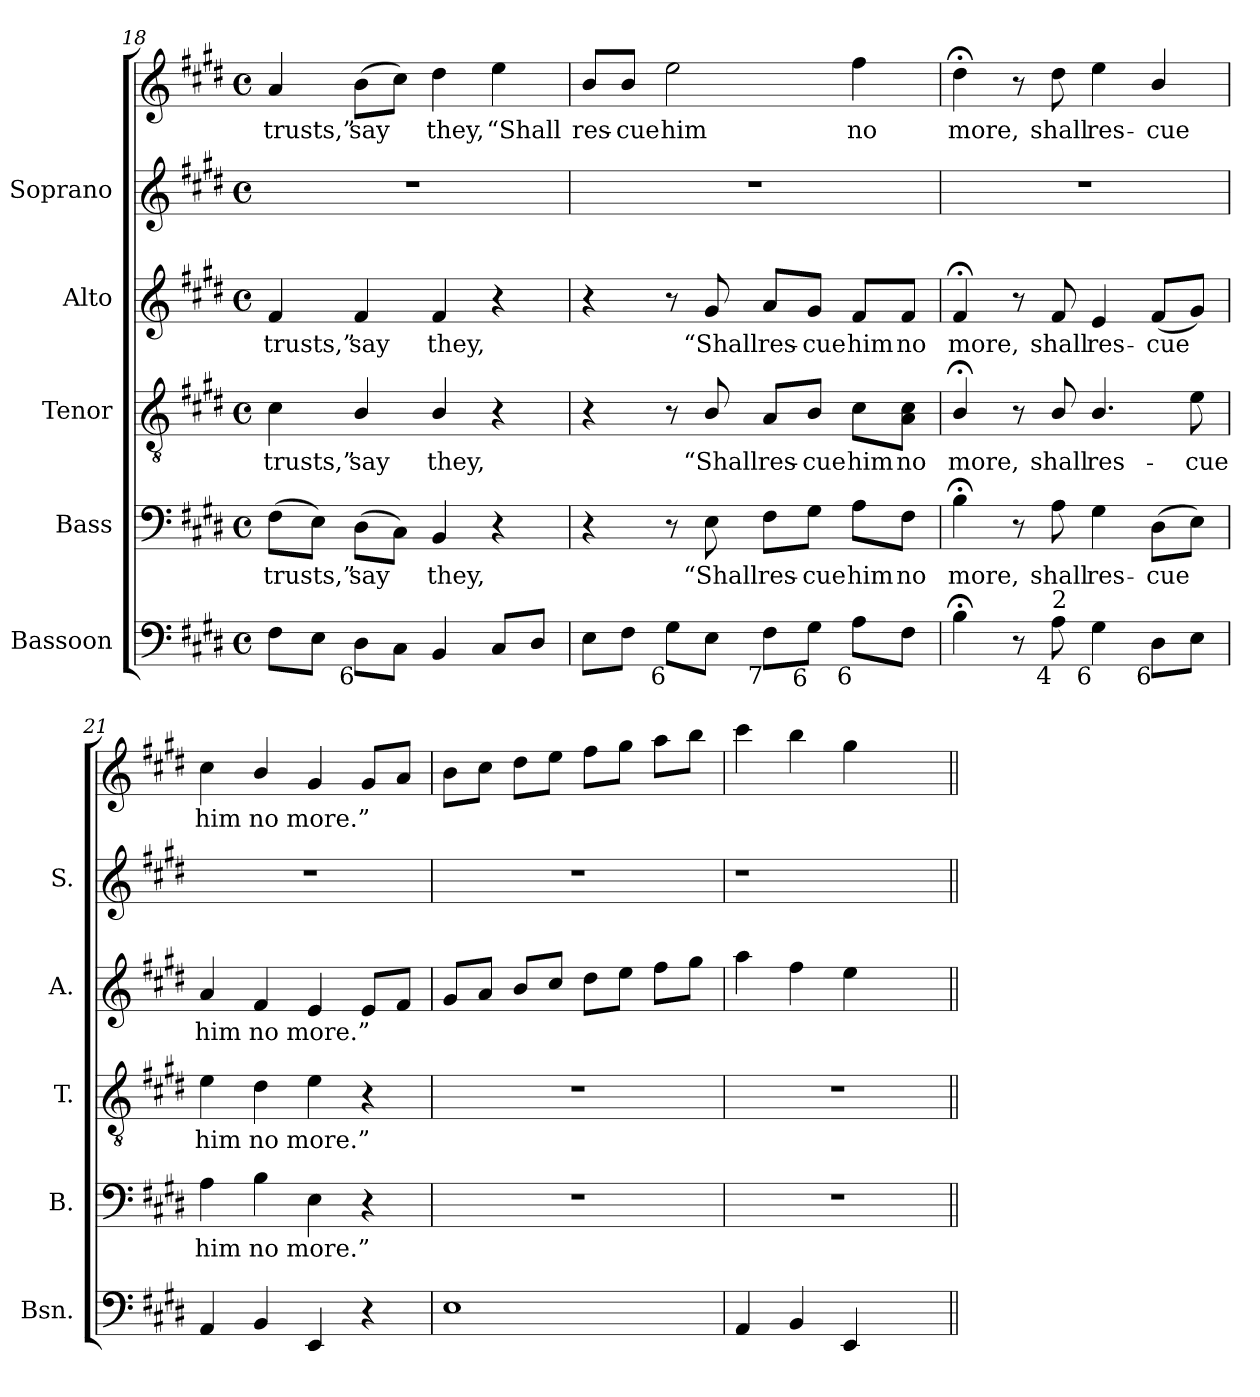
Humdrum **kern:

**kern	**kern	**text	**kern	**text	**kern	**text	**kern	**kern	**text
*part5	*part4	*part4	*part3	*part3	*part2	*part2	*part1	*part1	*part1
*staff6	*staff5	*staff5	*staff4	*staff4	*staff3	*staff3	*staff2	*staff1	*staff1
*I"Bassoon	*I"Bass	*	*I"Tenor	*	*I"Alto	*	*I"Soprano	*	*
*I'Bsn.	*I'B.	*	*I'T.	*	*I'A.	*	*I'S.	*	*
*clefF4	*clefF4	*	*clefGv2	*	*clefG2	*	*clefG2	*clefG2	*
*	*	*	*ITrd7c12	*	*	*	*	*	*
*k[f#c#g#d#]	*k[f#c#g#d#]	*	*k[f#c#g#d#]	*	*k[f#c#g#d#]	*	*k[f#c#g#d#]	*k[f#c#g#d#]	*
*E:	*E:	*	*E:	*	*E:	*	*E:	*E:	*
*M4/4	*M4/4	*	*M4/4	*	*M4/4	*	*M4/4	*M4/4	*
*met(c)	*met(c)	*	*met(c)	*	*met(c)	*	*met(c)	*met(c)	*
=18	=18	=18	=18	=18	=18	=18	=18	=18	=18
!	!	!LO:LY:b:color=#000000	!	!	!	!	!	!	!
!	!	!	!	!LO:LY:b:color=#000000	!	!	!	!	!
!	!	!	!	!	!	!LO:LY:b:color=#000000	!	!	!
!	!	!	!	!	!	!	!	!	!LO:LY:b:color=#000000
8F#i\L	(8F#i\L	trusts,”	4C#i\	trusts,”	4f#i/	trusts,”	1r	4ai/	trusts,”
8Ei\J	8Ei\J)	.	.	.	.	.	.	.	.
!	!	!LO:LY:b:color=#000000	!	!	!	!	!	!	!
!	!	!	!	!LO:LY:b:color=#000000	!	!	!	!	!
!	!	!	!	!	!	!LO:LY:b:color=#000000	!	!	!
!LO:TX:b:rj:t=6	!	!	!	!	!	!	!	!	!
!	!	!	!	!	!	!	!	!	!LO:LY:b:color=#000000
8D#i\L	(8D#i\L	say	4BBi/	say	4f#i/	say	.	(8bi\L	say
8C#i\J	8C#i\J)	.	.	.	.	.	.	8cc#i\J)	.
!	!	!LO:LY:b:color=#000000	!	!	!	!	!	!	!
!	!	!	!	!LO:LY:b:color=#000000	!	!	!	!	!
!	!	!	!	!	!	!LO:LY:b:color=#000000	!	!	!
!	!	!	!	!	!	!	!	!	!LO:LY:b:color=#000000
4BBi/	4BBi/	they,	4BBi/	they,	4f#i/	they,	.	4dd#i\	they,
!	!	!	!	!	!	!	!	!	!LO:LY:b:color=#000000
8C#i/L	4r	.	4r	.	4r	.	.	4eei\	“Shall
8D#i/J	.	.	.	.	.	.	.	.	.
!!LO:LB:g=z
=19	=19	=19	=19	=19	=19	=19	=19	=19	=19
!	!	!	!	!	!	!	!	!	!LO:LY:b:color=#000000
8Ei\L	4r	.	4r	.	4r	.	1r	8bi/L	res-
!	!	!	!	!	!	!	!	!	!LO:LY:b:color=#000000
8F#i\J	.	.	.	.	.	.	.	8bi/J	-cue
!LO:TX:b:rj:t=6	!	!	!	!	!	!	!	!	!
!	!	!	!	!	!	!	!	!	!LO:LY:b:color=#000000
8G#i\L	8r	.	8r	.	8r	.	.	2eei\	him
!	!	!LO:LY:b:color=#000000	!	!	!	!	!	!	!
!	!	!	!	!LO:LY:b:color=#000000	!	!	!	!	!
!	!	!	!	!	!	!LO:LY:b:color=#000000	!	!	!
8Ei\J	8Ei\	“Shall	8BBi/	“Shall	8g#i/	“Shall	.	.	.
!	!	!LO:LY:b:color=#000000	!	!	!	!	!	!	!
!	!	!	!	!LO:LY:b:color=#000000	!	!	!	!	!
!LO:TX:b:rj:t=7	!	!	!	!	!	!	!	!	!
!	!	!	!	!	!	!LO:LY:b:color=#000000	!	!	!
8F#i\L	8F#i\L	res-	8AAi/L	res-	8ai/L	res-	.	.	.
!	!	!LO:LY:b:color=#000000	!	!	!	!	!	!	!
!	!	!	!	!LO:LY:b:color=#000000	!	!	!	!	!
!LO:TX:b:rj:t=6	!	!	!	!	!	!	!	!	!
!	!	!	!	!	!	!LO:LY:b:color=#000000	!	!	!
8G#i\J	8G#i\J	-cue	8BBi/J	-cue	8g#i/J	-cue	.	.	.
!	!	!LO:LY:b:color=#000000	!	!	!	!	!	!	!
!	!	!	!	!LO:LY:b:color=#000000	!	!	!	!	!
!	!	!	!	!	!	!LO:LY:b:color=#000000	!	!	!
!LO:TX:b:rj:t=6	!	!	!	!	!	!	!	!	!
!	!	!	!	!	!	!	!	!	!LO:LY:b:color=#000000
8Ai\L	8Ai\L	him	8C#i\L	him	8f#i/L	him	.	4ff#i\	no
!	!	!LO:LY:b:color=#000000	!	!	!	!	!	!	!
!	!	!	!	!LO:LY:b:color=#000000	!	!	!	!	!
!	!	!	!	!	!	!LO:LY:b:color=#000000	!	!	!
8F#i\J	8F#i\J	no	8AAi\ 8C#i\J	no	8f#i/J	no	.	.	.
=20	=20	=20	=20	=20	=20	=20	=20	=20	=20
!	!	!LO:LY:b:color=#000000	!	!	!	!	!	!	!
!	!	!	!	!LO:LY:b:color=#000000	!	!	!	!	!
!	!	!	!	!	!	!LO:LY:b:color=#000000	!	!	!
!	!	!	!	!	!	!	!	!	!LO:LY:b:color=#000000
4B;i\	4B;i\	more,	4BB;i/	more,	4f#;i/	more,	1r	4dd#;i\	more,
8r	8r	.	8r	.	8r	.	.	8r	.
!	!	!LO:LY:b:color=#000000	!	!	!	!	!	!	!
!	!	!	!	!LO:LY:b:color=#000000	!	!	!	!	!
!	!	!	!	!	!	!LO:LY:b:color=#000000	!	!	!
!LO:TX:b:rj:t=4	!	!	!	!	!	!	!	!	!
!LO:TX:t=2	!	!	!	!	!	!	!	!	!
!	!	!	!	!	!	!	!	!	!LO:LY:b:color=#000000
8Ai\	8Ai\	shall	8BBi/	shall	8f#i/	shall	.	8dd#i\	shall
!	!	!LO:LY:b:color=#000000	!	!	!	!	!	!	!
!	!	!	!	!LO:LY:b:color=#000000	!	!	!	!	!
!	!	!	!	!	!	!LO:LY:b:color=#000000	!	!	!
!LO:TX:b:rj:t=6	!	!	!	!	!	!	!	!	!
!	!	!	!	!	!	!	!	!	!LO:LY:b:color=#000000
4G#i\	4G#i\	res-	4.BBi/	res-	4ei/	res-	.	4eei\	res-
!	!	!LO:LY:b:color=#000000	!	!	!	!	!	!	!
!	!	!	!	!	!	!LO:LY:b:color=#000000	!	!	!
!LO:TX:b:rj:t=6	!	!	!	!	!	!	!	!	!
!	!	!	!	!	!	!	!	!	!LO:LY:b:color=#000000
8D#i\L	(8D#i\L	-cue	.	.	(8f#i/L	-cue	.	4bi/	-cue
!	!	!	!	!LO:LY:b:color=#000000	!	!	!	!	!
8Ei\J	8Ei\J)	.	8Ei\	-cue	8g#i/J)	.	.	.	.
=21	=21	=21	=21	=21	=21	=21	=21	=21	=21
!	!	!LO:LY:b:color=#000000	!	!	!	!	!	!	!
!	!	!	!	!LO:LY:b:color=#000000	!	!	!	!	!
!	!	!	!	!	!	!LO:LY:b:color=#000000	!	!	!
!	!	!	!	!	!	!	!	!	!LO:LY:b:color=#000000
4AAi/	4Ai\	him	4Ei\	him	4ai/	him	1r	4cc#i\	him
!	!	!LO:LY:b:color=#000000	!	!	!	!	!	!	!
!	!	!	!	!LO:LY:b:color=#000000	!	!	!	!	!
!	!	!	!	!	!	!LO:LY:b:color=#000000	!	!	!
!	!	!	!	!	!	!	!	!	!LO:LY:b:color=#000000
4BBi/	4Bi\	no	4D#i\	no	4f#i/	no	.	4bi/	no
!	!	!LO:LY:b:color=#000000	!	!	!	!	!	!	!
!	!	!	!	!LO:LY:b:color=#000000	!	!	!	!	!
!	!	!	!	!	!	!LO:LY:b:color=#000000	!	!	!
!	!	!	!	!	!	!	!	!	!LO:LY:b:color=#000000
4EEi/	4Ei\	more.”	4Ei\	more.”	4ei/	more.”	.	4g#i/	more.”
4r	4r	.	4r	.	8ei/L	.	.	8g#i/L	.
.	.	.	.	.	8f#i/J	.	.	8ai/J	.
=22	=22	=22	=22	=22	=22	=22	=22	=22	=22
1Ei	1r	.	1r	.	8g#i/L	.	1r	8bi\L	.
.	.	.	.	.	8ai/J	.	.	8cc#i\J	.
.	.	.	.	.	8bi/L	.	.	8dd#i\L	.
.	.	.	.	.	8cc#i/J	.	.	8eei\J	.
.	.	.	.	.	8dd#i\L	.	.	8ff#i\L	.
.	.	.	.	.	8eei\J	.	.	8gg#i\J	.
.	.	.	.	.	8ff#i\L	.	.	8aai\L	.
.	.	.	.	.	8gg#i\J	.	.	8bbi\J	.
=23	=23	=23	=23	=23	=23	=23	=23	=23	=23
!	!LO:N:vis=1	!	!LO:N:vis=1	!	!	!	!LO:N:vis=1	!	!
4AAi/	1r	.	1r	.	4aai\	.	2.r	4ccc#i\	.
4BBi/	.	.	.	.	4ff#i\	.	.	4bbi\	.
4EEi/	.	.	.	.	4eei\	.	.	4gg#i\	.
4ryy	.	.	.	.	4ryy	.	4ryy	4ryy	.
=||	=||	=||	=||	=||	=||	=||	=||	=||	=||
*-	*-	*-	*-	*-	*-	*-	*-	*-	*-
